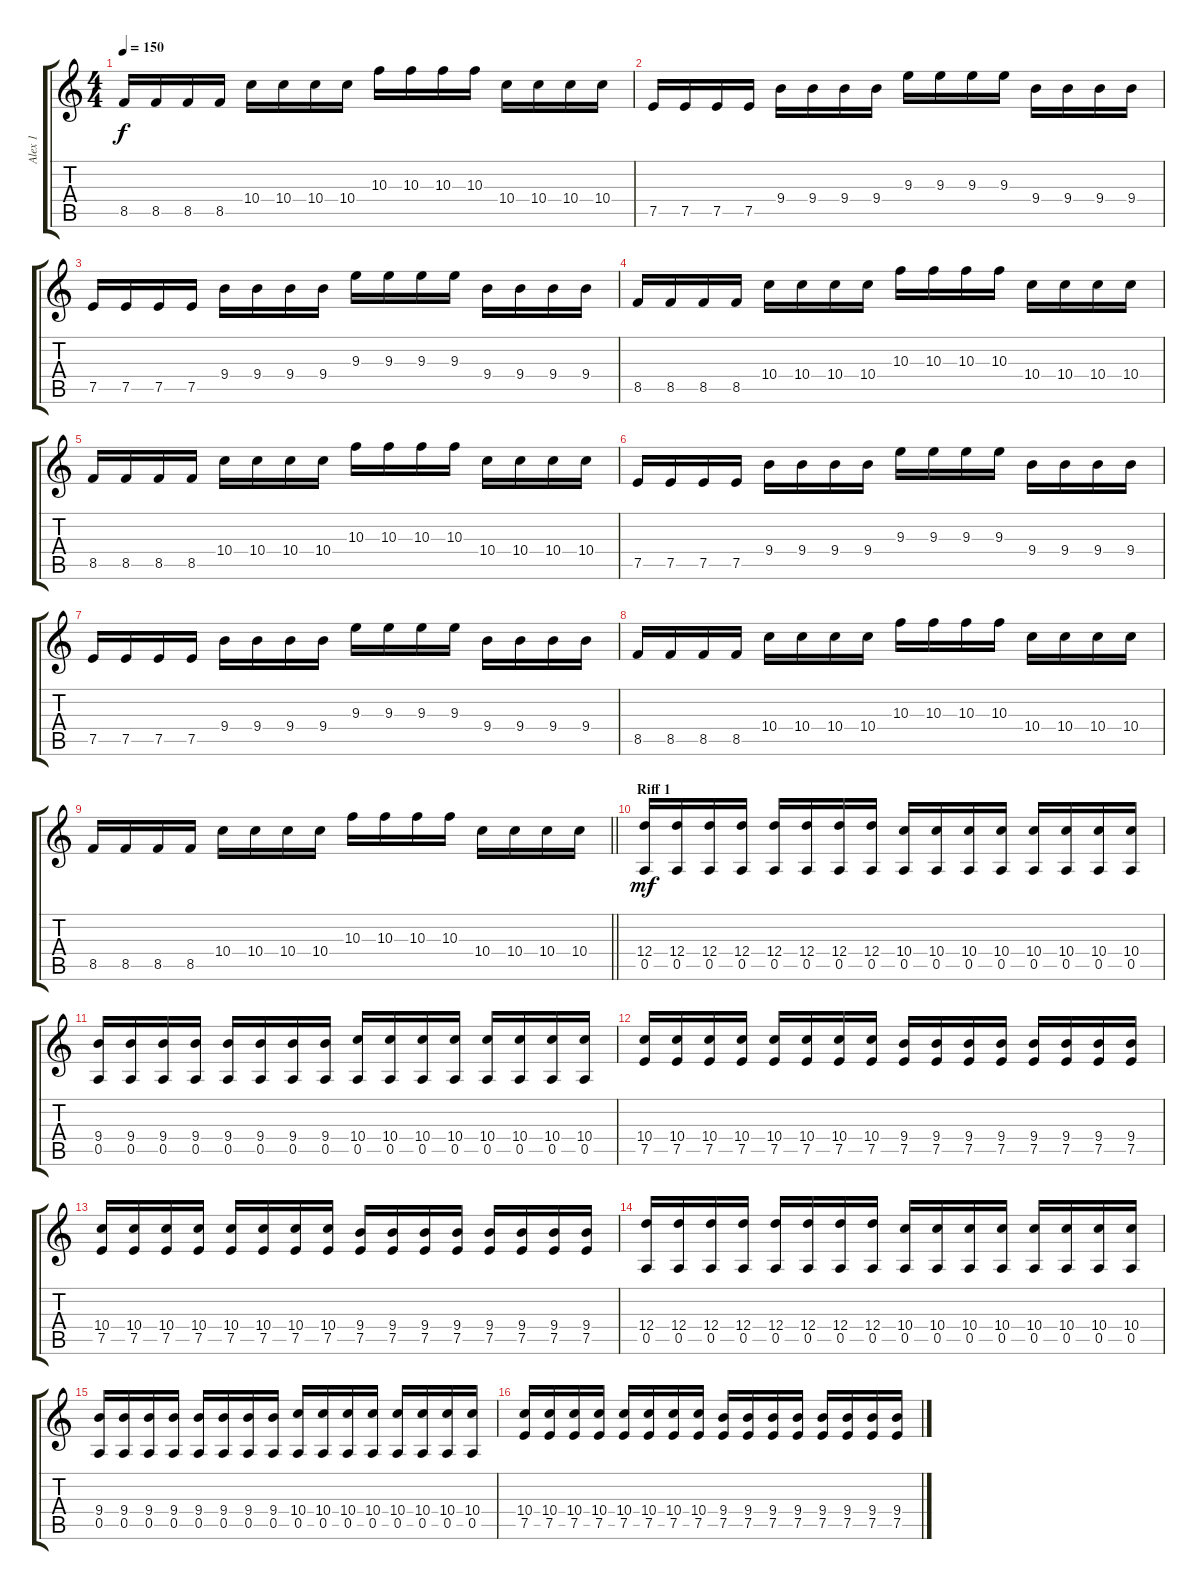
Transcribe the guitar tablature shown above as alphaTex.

\track ("Alex 1" "Alex 1") {instrument distortionguitar}
\staff {score tabs}
\tuning (E4 B3 G3 D3 A2 E2) {hide}
\ts (4 4)
\tempo 150
\clef g2
\ks c
8.5.16{dy f} 8.5.16 8.5.16 8.5.16 10.4.16 10.4.16 10.4.16 10.4.16 10.3.16 10.3.16 10.3.16 10.3.16 10.4.16 10.4.16 10.4.16 10.4.16 |
7.5.16 7.5.16 7.5.16 7.5.16 9.4.16 9.4.16 9.4.16 9.4.16 9.3.16 9.3.16 9.3.16 9.3.16 9.4.16 9.4.16 9.4.16 9.4.16 |
7.5.16 7.5.16 7.5.16 7.5.16 9.4.16 9.4.16 9.4.16 9.4.16 9.3.16 9.3.16 9.3.16 9.3.16 9.4.16 9.4.16 9.4.16 9.4.16 |
8.5.16 8.5.16 8.5.16 8.5.16 10.4.16 10.4.16 10.4.16 10.4.16 10.3.16 10.3.16 10.3.16 10.3.16 10.4.16 10.4.16 10.4.16 10.4.16 |
8.5.16 8.5.16 8.5.16 8.5.16 10.4.16 10.4.16 10.4.16 10.4.16 10.3.16 10.3.16 10.3.16 10.3.16 10.4.16 10.4.16 10.4.16 10.4.16 |
7.5.16 7.5.16 7.5.16 7.5.16 9.4.16 9.4.16 9.4.16 9.4.16 9.3.16 9.3.16 9.3.16 9.3.16 9.4.16 9.4.16 9.4.16 9.4.16 |
7.5.16 7.5.16 7.5.16 7.5.16 9.4.16 9.4.16 9.4.16 9.4.16 9.3.16 9.3.16 9.3.16 9.3.16 9.4.16 9.4.16 9.4.16 9.4.16 |
8.5.16 8.5.16 8.5.16 8.5.16 10.4.16 10.4.16 10.4.16 10.4.16 10.3.16 10.3.16 10.3.16 10.3.16 10.4.16 10.4.16 10.4.16 10.4.16 |
\barLineRight lightlight
8.5.16 8.5.16 8.5.16 8.5.16 10.4.16 10.4.16 10.4.16 10.4.16 10.3.16 10.3.16 10.3.16 10.3.16 10.4.16 10.4.16 10.4.16 10.4.16 |
\section ("" "Riff 1")
(12.4 0.5).16{dy mf} (12.4 0.5).16 (12.4 0.5).16 (12.4 0.5).16 (12.4 0.5).16 (12.4 0.5).16 (12.4 0.5).16 (12.4 0.5).16 (10.4 0.5).16 (10.4 0.5).16 (10.4 0.5).16 (10.4 0.5).16 (10.4 0.5).16 (10.4 0.5).16 (10.4 0.5).16 (10.4 0.5).16 |
(9.4 0.5).16 (9.4 0.5).16 (9.4 0.5).16 (9.4 0.5).16 (9.4 0.5).16 (9.4 0.5).16 (9.4 0.5).16 (9.4 0.5).16 (10.4 0.5).16 (10.4 0.5).16 (10.4 0.5).16 (10.4 0.5).16 (10.4 0.5).16 (10.4 0.5).16 (10.4 0.5).16 (10.4 0.5).16 |
(10.4 7.5).16 (10.4 7.5).16 (10.4 7.5).16 (10.4 7.5).16 (10.4 7.5).16 (10.4 7.5).16 (10.4 7.5).16 (10.4 7.5).16 (9.4 7.5).16 (9.4 7.5).16 (9.4 7.5).16 (9.4 7.5).16 (9.4 7.5).16 (9.4 7.5).16 (9.4 7.5).16 (9.4 7.5).16 |
(10.4 7.5).16 (10.4 7.5).16 (10.4 7.5).16 (10.4 7.5).16 (10.4 7.5).16 (10.4 7.5).16 (10.4 7.5).16 (10.4 7.5).16 (9.4 7.5).16 (9.4 7.5).16 (9.4 7.5).16 (9.4 7.5).16 (9.4 7.5).16 (9.4 7.5).16 (9.4 7.5).16 (9.4 7.5).16 |
(12.4 0.5).16 (12.4 0.5).16 (12.4 0.5).16 (12.4 0.5).16 (12.4 0.5).16 (12.4 0.5).16 (12.4 0.5).16 (12.4 0.5).16 (10.4 0.5).16 (10.4 0.5).16 (10.4 0.5).16 (10.4 0.5).16 (10.4 0.5).16 (10.4 0.5).16 (10.4 0.5).16 (10.4 0.5).16 |
(9.4 0.5).16 (9.4 0.5).16 (9.4 0.5).16 (9.4 0.5).16 (9.4 0.5).16 (9.4 0.5).16 (9.4 0.5).16 (9.4 0.5).16 (10.4 0.5).16 (10.4 0.5).16 (10.4 0.5).16 (10.4 0.5).16 (10.4 0.5).16 (10.4 0.5).16 (10.4 0.5).16 (10.4 0.5).16 |
(10.4 7.5).16 (10.4 7.5).16 (10.4 7.5).16 (10.4 7.5).16 (10.4 7.5).16 (10.4 7.5).16 (10.4 7.5).16 (10.4 7.5).16 (9.4 7.5).16 (9.4 7.5).16 (9.4 7.5).16 (9.4 7.5).16 (9.4 7.5).16 (9.4 7.5).16 (9.4 7.5).16 (9.4 7.5).16
